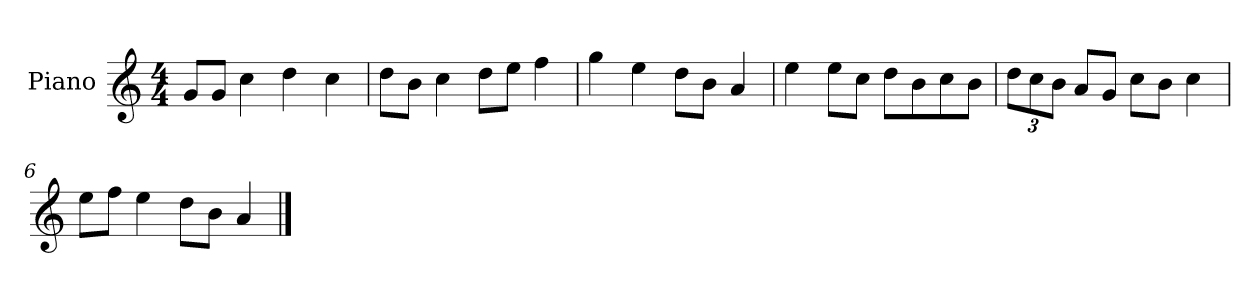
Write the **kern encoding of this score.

**kern
*part1
*staff1
*I"Piano
*I'P-no
*clefG2
*k[]
*M4/4
*MM90
=1
8g/L
8g/J
4cc\
4dd\
4cc\
=2
8dd\L
8b\J
4cc\
8dd\L
8ee\J
4ff\
=3
4gg\
4ee\
8dd\L
8b\J
4a/
=4
4ee\
8ee\L
8cc\J
8dd\L
8b\
8cc\
8b\J
=5
*Xbrackettup
12dd\L
12cc\
12b\J
8a/L
8g/J
8cc\L
8b\J
4cc\
=6
8ee\L
8ff\J
4ee\
8dd\L
8b\J
4a/
==
*-
